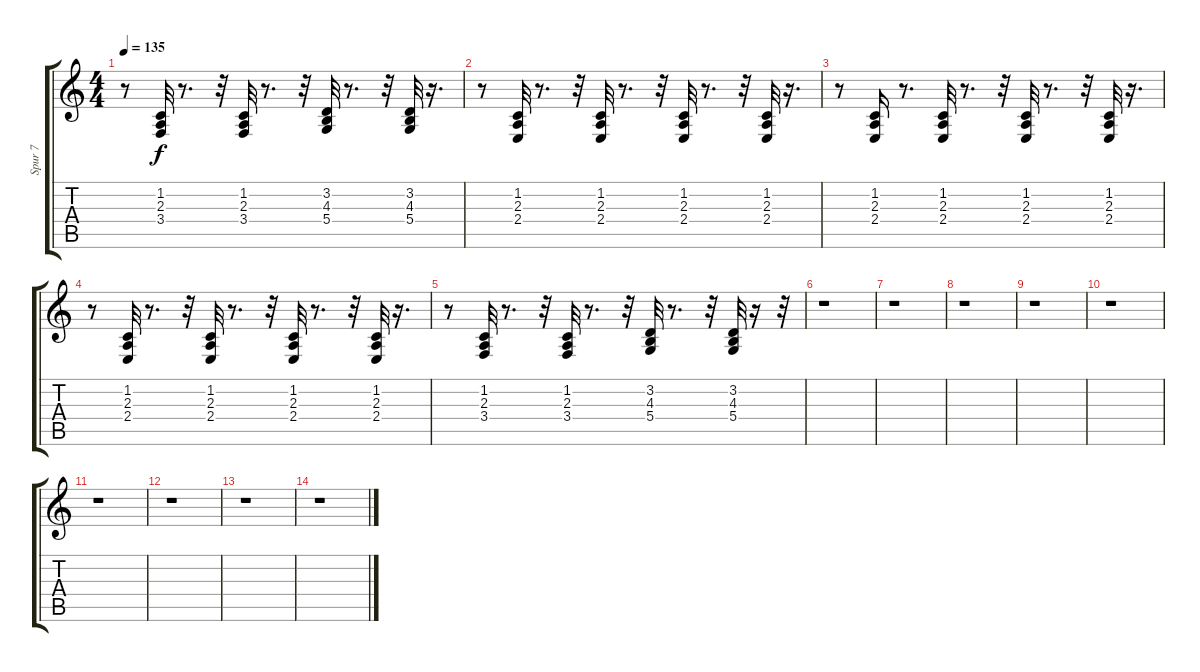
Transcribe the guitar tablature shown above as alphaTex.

\track ("Spur 7" "Spur 7") {instrument harpsichord}
\staff {score tabs}
\tuning (E4 B3 G3 D3 A2 E2) {hide}
\ts (4 4)
\tempo 135
\clef g2
\ks c
r.8{dy f} (1.2 2.3 3.4).32 r.8{d} r.32 (1.2 2.3 3.4).32 r.8{d} r.32 (3.2 4.3 5.4).32 r.8{d} r.32 (3.2 4.3 5.4).32 r.16{d} |
r.8 (1.2 2.3 2.4).32 r.8{d} r.32 (1.2 2.3 2.4).32 r.8{d} r.32 (1.2 2.3 2.4).32 r.8{d} r.32 (1.2 2.3 2.4).32 r.16{d} |
r.8 (1.2 2.3 2.4).16 r.8{d} (1.2 2.3 2.4).32 r.8{d} r.32 (1.2 2.3 2.4).32 r.8{d} r.32 (1.2 2.3 2.4).32 r.16{d} |
r.8 (1.2 2.3 2.4).32 r.8{d} r.32 (1.2 2.3 2.4).32 r.8{d} r.32 (1.2 2.3 2.4).32 r.8{d} r.32 (1.2 2.3 2.4).32 r.16{d} |
r.8 (1.2 2.3 3.4).32 r.8{d} r.32 (1.2 2.3 3.4).32 r.8{d} r.32 (3.2 4.3 5.4).32 r.8{d} r.32 (3.2 4.3 5.4).32 r.16 r.32 |
r.1 |
r.1 |
r.1 |
r.1 |
r.1 |
r.1 |
r.1 |
r.1 |
r.1
